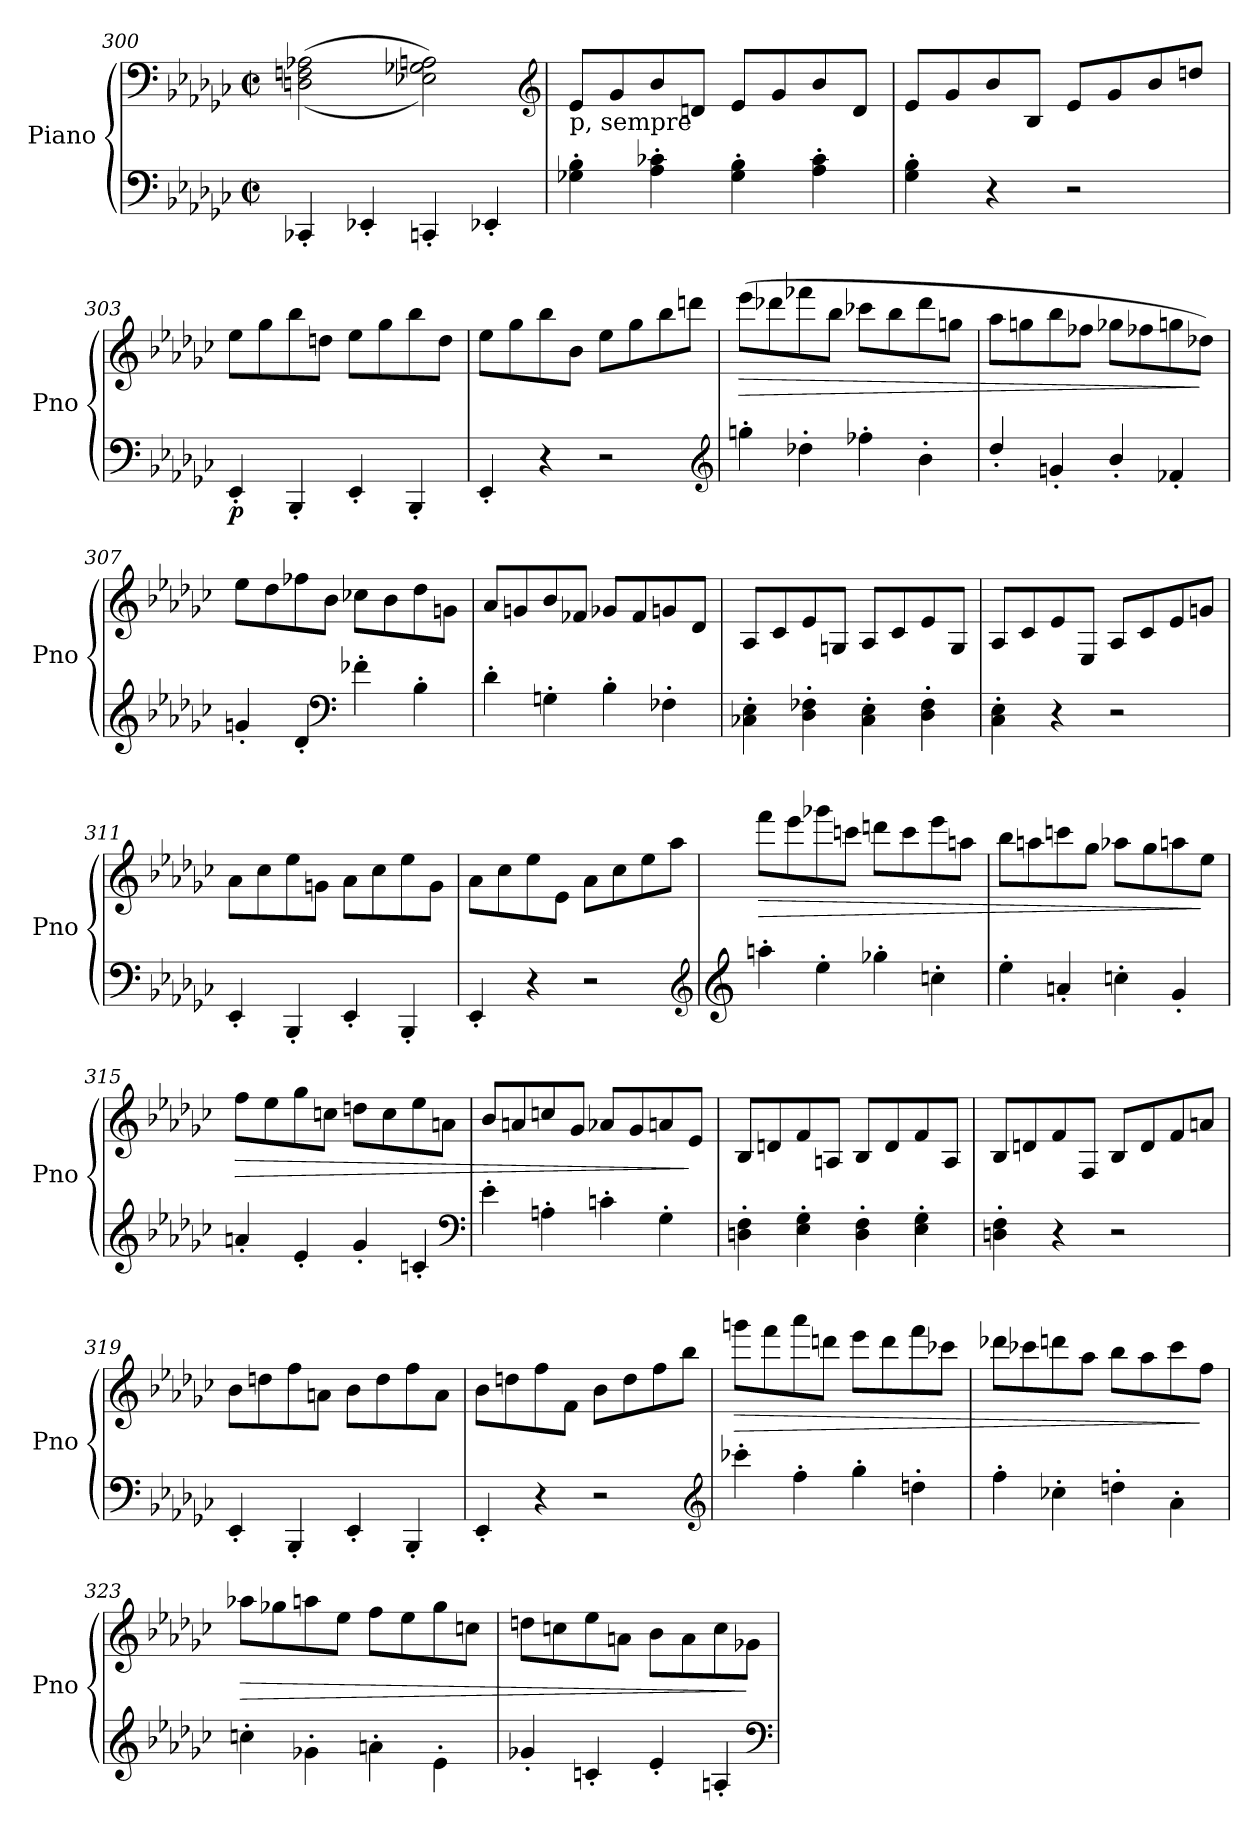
**kern	**kern	**dynam
*part1	*part1	*part1
*staff2	*staff1	*staff1/2
*I"Piano	*	*
*I'Pno	*	*
*clefF4	*clefF4	*
*k[b-e-a-d-g-c-]	*k[b-e-a-d-g-c-]	*
*G-:	*G-:	*
*M2/2	*M2/2	*
*met(c|)	*met(c|)	*
=300	=300	=300
4CC-X'/	((2Dn\ 2Fn\ 2A-X\	.
4EE-X'/	.	.
4CCn'/	2E-X\ 2G-X\ 2An\))	.
4EE-X'/	.	.
*	*clefG2	*
=301	=301	=301
!	!LO:TX:b:t=p, sempre	!
4G-X\' 4B-\'	8e-/L	.
.	8g-/	.
4A-\' 4c-X\'	8b-/	.
.	8dn/J	.
4G-\' 4B-\'	8e-/L	.
.	8g-/	.
4A-\' 4c-\'	8b-/	.
.	8d/J	.
=302	=302	=302
4G-\' 4B-\'	8e-/L	.
.	8g-/	.
4r	8b-/	.
.	8B-/J	.
2r	8e-/L	.
.	8g-/	.
.	8b-/	.
.	8ddn/J	.
!!LO:PB:g=z
=303	=303	=303
!	!	!LO:DY:b=2
4EE-'/	8ee-\L	p
.	8gg-\	.
4BBB-'/	8bb-\	.
.	8ddn\J	.
4EE-'/	8ee-\L	.
.	8gg-\	.
4BBB-'/	8bb-\	.
.	8dd\J	.
!!LO:PB:g=z
=304	=304	=304
4EE-'/	8ee-\L	.
.	8gg-\	.
4r	8bb-\	.
.	8b-\J	.
2r	8ee-\L	.
.	8gg-\	.
.	8bb-\	.
.	8dddn\J	.
*clefG2	*	*
=305	=305	=305
!	!	!LO:HP:b
4ggn'\	(8eee-\L	>
.	8ddd-X\	.
4dd-X'\	8fff-X\	.
.	8bb-\J	.
4ff-X'\	8ccc-X\L	.
.	8bb-\	.
4b-'\	8ddd-\	.
.	8ggn\J	.
=306	=306	=306
4dd-'/	8aa-\L	.
.	8ggn\	.
4gn'/	8bb-\	.
.	8ff-X\J	.
4b-'/	8gg-X\L	.
.	8ff-X\	.
4f-X'/	8ggn\	.
.	8dd-X\J)	]
!!LO:PB:g=z
=307	=307	=307
4gn'/	8ee-\L	.
.	8dd-\	.
4d-'/	8ff-X\	.
.	8b-\J	.
*clefF4	*	*
4f-X'\	8cc-X\L	.
.	8b-\	.
4B-'\	8dd-\	.
.	8gn\J	.
!!LO:PB:g=z
=308	=308	=308
4d-'\	8a-/L	.
.	8gn/	.
4Gn'\	8b-/	.
.	8f-X/J	.
4B-'\	8g-X/L	.
.	8f-/	.
4F-X'\	8gn/	.
.	8d-/J	.
=309	=309	=309
4C-X\' 4E-\'	8A-/L	.
.	8c-/	.
4D-\' 4F-X\'	8e-/	.
.	8Gn/J	.
4C-\' 4E-\'	8A-/L	.
.	8c-/	.
4D-\' 4F-\'	8e-/	.
.	8G/J	.
=310	=310	=310
4C-\' 4E-\'	8A-/L	.
.	8c-/	.
4r	8e-/	.
.	8E-/J	.
2r	8A-/L	.
.	8c-/	.
.	8e-/	.
.	8gn/J	.
=311	=311	=311
4EE-'/	8a-\L	.
.	8cc-\	.
4BBB-'/	8ee-\	.
.	8gn\J	.
4EE-'/	8a-\L	.
.	8cc-\	.
4BBB-'/	8ee-\	.
.	8g\J	.
!!LO:PB:g=z
=312	=312	=312
4EE-'/	8a-\L	.
.	8cc-\	.
4r	8ee-\	.
.	8e-\J	.
2r	8a-\L	.
.	8cc-\	.
.	8ee-\	.
.	8aa-\J	.
*clefG2	*	*
=313	=313	=313
*clefG2	*	*
!	!	!LO:HP:b
4aan'\	8fff\L	>
.	8eee-\	.
4ee-'\	8ggg-X\	.
.	8cccn\J	.
4gg-X'\	8dddn\L	.
.	8ccc\	.
4ccn'\	8eee-\	.
.	8aan\J	.
=314	=314	=314
4ee-'\	8bb-\L	.
.	8aan\	.
4an'/	8cccn\	.
.	8gg-\J	.
4ccn'\	8aa-X\L	.
.	8gg-\	.
4g-'/	8aan\	.
.	8ee-\J	]
=315	=315	=315
!	!	!LO:HP:b
4an'/	8ff\L	>
.	8ee-\	.
4e-'/	8gg-\	.
.	8ccn\J	.
4g-'/	8ddn\L	.
.	8cc\	.
4cn'/	8ee-\	.
.	8an\J	.
*clefF4	*	*
!!LO:PB:g=z
=316	=316	=316
4e-'\	8b-/L	.
.	8an/	.
4An'\	8ccn/	.
.	8g-/J	.
4cn'\	8a-X/L	.
.	8g-/	.
4G-'\	8an/	.
.	8e-/J	]
=317	=317	=317
4Dn\' 4F\'	8B-/L	.
.	8dn/	.
4E-\' 4G-\'	8f/	.
.	8An/J	.
4D\' 4F\'	8B-/L	.
.	8d/	.
4E-\' 4G-\'	8f/	.
.	8A/J	.
!!LO:PB:g=z
=318	=318	=318
4Dn\' 4F\'	8B-/L	.
.	8dn/	.
4r	8f/	.
.	8F/J	.
2r	8B-/L	.
.	8d/	.
.	8f/	.
.	8an/J	.
=319	=319	=319
4EE-'/	8b-\L	.
.	8ddn\	.
4BBB-'/	8ff\	.
.	8an\J	.
4EE-'/	8b-\L	.
.	8dd\	.
4BBB-'/	8ff\	.
.	8a\J	.
=320	=320	=320
4EE-'/	8b-\L	.
.	8ddn\	.
4r	8ff\	.
.	8f\J	.
2r	8b-\L	.
.	8dd\	.
.	8ff\	.
.	8bb-\J	.
*clefG2	*	*
=321	=321	=321
!	!	!LO:HP:b
4ccc-X'\	8gggn\L	>
.	8fff\	.
4ff'\	8aaa-\	.
.	8dddn\J	.
4gg-'\	8eee-\L	.
.	8ddd\	.
4ddn'\	8fff\	.
.	8ccc-X\J	.
!!LO:PB:g=z
=322	=322	=322
4ff'\	8ddd-X\L	.
.	8ccc-X\	.
4cc-X'\	8dddn\	.
.	8aa-\J	.
4ddn'\	8bb-\L	.
.	8aa-\	.
4a-'\	8ccc-\	.
.	8ff\J	]
!!LO:PB:g=z
=323	=323	=323
!	!	!LO:HP:b
4ccn'\	8aa-X\L	>
.	8gg-X\	.
4g-X'\	8aan\	.
.	8ee-\J	.
4an'\	8ff\L	.
.	8ee-\	.
4e-'\	8gg-\	.
.	8ccn\J	.
=324	=324	=324
4g-X'/	8ddn\L	.
.	8ccn\	.
4cn'/	8ee-\	.
.	8an\J	.
4e-'/	8b-\L	.
.	8a\	.
4An'/	8cc\	.
.	8g-X\J	]
*clefF4	*	*
=	=	=
*-	*-	*-
